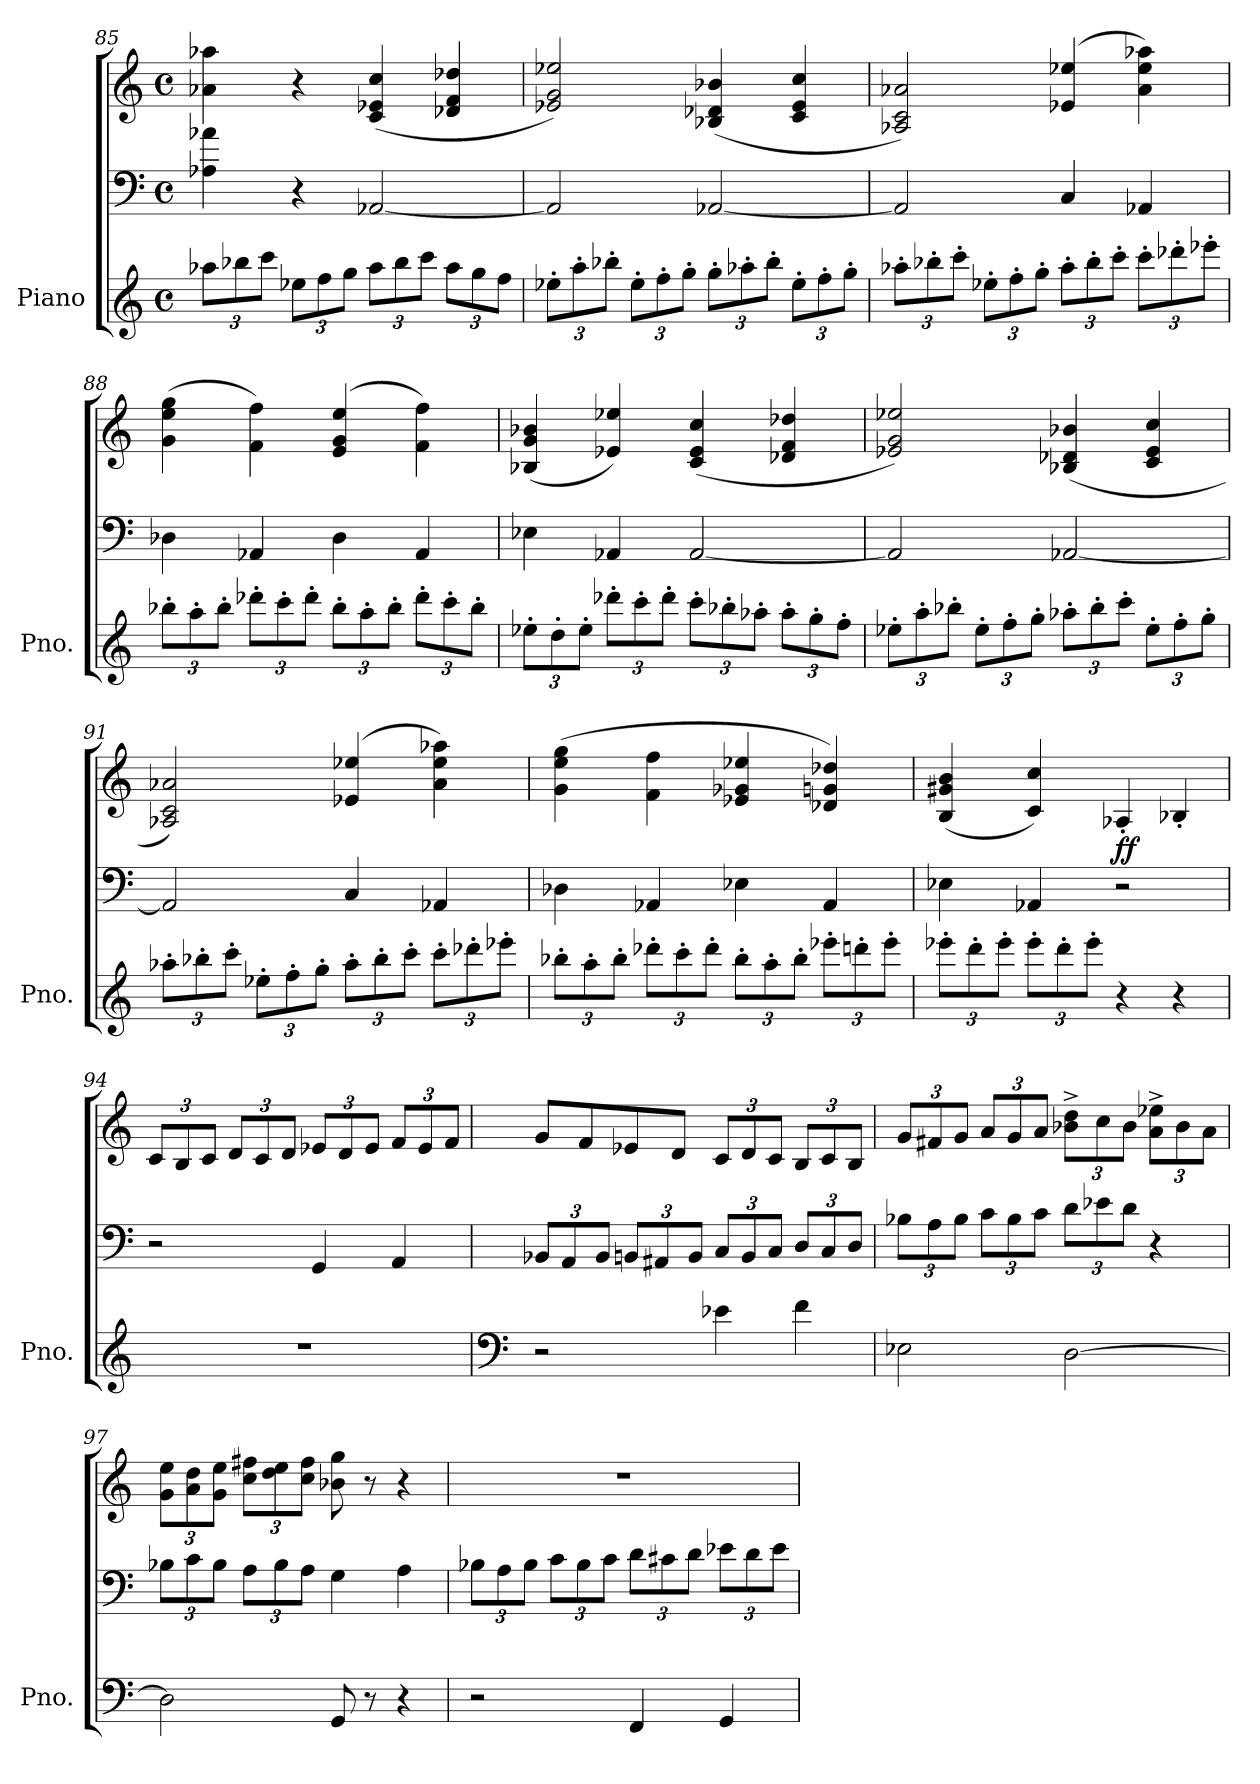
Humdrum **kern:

**kern	**kern	**kern	**dynam
*part1	*part1	*part1	*part1
*staff3	*staff2	*staff1	*staff1/2/3
*I"Piano	*	*	*
*I'Pno.	*	*	*
!!LO:LB:g=z
*clefG2	*clefF4	*clefG2	*
*k[]	*k[]	*k[]	*
*M4/4	*M4/4	*M4/4	*
*met(c)	*met(c)	*met(c)	*
*Xbrackettup	*	*	*
=85	=85	=85	=85
12aa-X\L	4A-X\ 4a-X\	4a-X\ 4aa-X\	.
12bb-X\	.	.	.
12ccc\J	.	.	.
12ee-X\L	4r	4r	.
12ff\	.	.	.
12gg\J	.	.	.
12aa-\L	[2AA-X/	(<4c/ 4e-X/ 4cc/	.
12bb-\	.	.	.
12ccc\J	.	.	.
12aa-\L	.	4d-X/ 4f/ 4dd-X/	.
12gg\	.	.	.
12ff\J	.	.	.
=86	=86	=86	=86
12ee-X'\L	2AA-/]	2e-X/ 2g/ 2ee-X/)	.
12aa'\	.	.	.
12bb-X'\J	.	.	.
12ee-'\L	.	.	.
12ff'\	.	.	.
12gg'\J	.	.	.
12gg'\L	[2AA-X/	(<4B-X/ 4d-X/ 4b-X/	.
12aa-X'\	.	.	.
12bb-'\J	.	.	.
12ee-'\L	.	4c/ 4e-/ 4cc/	.
12ff'\	.	.	.
12gg'\J	.	.	.
=87	=87	=87	=87
12aa-X'\L	2AA-/]	2A-X/ 2c/ 2a-X/)	.
12bb-X'\	.	.	.
12ccc'\J	.	.	.
12ee-X'\L	.	.	.
12ff'\	.	.	.
12gg'\J	.	.	.
12aa-'\L	4C/	(>4e-X/ 4ee-X/	.
12bb-'\	.	.	.
12ccc'\J	.	.	.
12ccc'\L	4AA-X/	4a-\ 4ee-\ 4aa-X\)	.
12ddd-X'\	.	.	.
12eee-X'\J	.	.	.
!!LO:LB:g=z
=88	=88	=88	=88
12bb-X'\L	4D-X\	(>4g\ 4ee\ 4gg\	.
12aa'\	.	.	.
12bb-'\J	.	.	.
12ddd-X'\L	4AA-X/	4f\ 4ff\)	.
12ccc'\	.	.	.
12ddd-'\J	.	.	.
12bb-'\L	4D-\	(>4e/ 4g/ 4ee/	.
12aa'\	.	.	.
12bb-'\J	.	.	.
12ddd-'\L	4AA-/	4f\ 4ff\)	.
12ccc'\	.	.	.
12bb-'\J	.	.	.
=89	=89	=89	=89
12ee-X'\L	4E-X\	(<4B-X/ 4g/ 4b-X/	.
12dd'\	.	.	.
12ee-'\J	.	.	.
12ddd-X'\L	4AA-X/	4e-X/ 4ee-X/)	.
12ccc'\	.	.	.
12ddd-'\J	.	.	.
12ccc'\L	[2AA-/	(<4c/ 4e-/ 4cc/	.
12bb-X'\	.	.	.
12aa-X'\J	.	.	.
12aa-'\L	.	4d-X/ 4f/ 4dd-X/	.
12gg'\	.	.	.
12ff'\J	.	.	.
=90	=90	=90	=90
12ee-X'\L	2AA-/]	2e-X/ 2g/ 2ee-X/)	.
12aa'\	.	.	.
12bb-X'\J	.	.	.
12ee-'\L	.	.	.
12ff'\	.	.	.
12gg'\J	.	.	.
12aa-X'\L	[2AA-X/	(<4B-X/ 4d-X/ 4b-X/	.
12bb-'\	.	.	.
12ccc'\J	.	.	.
12ee-'\L	.	4c/ 4e-/ 4cc/	.
12ff'\	.	.	.
12gg'\J	.	.	.
!!LO:PB:g=z
=91	=91	=91	=91
12aa-X'\L	2AA-/]	2A-X/ 2c/ 2a-X/)	.
12bb-X'\	.	.	.
12ccc'\J	.	.	.
12ee-X'\L	.	.	.
12ff'\	.	.	.
12gg'\J	.	.	.
12aa-'\L	4C/	(>4e-X/ 4ee-X/	.
12bb-'\	.	.	.
12ccc'\J	.	.	.
12ccc'\L	4AA-X/	4a-\ 4ee-\ 4aa-X\)	.
12ddd-X'\	.	.	.
12eee-X'\J	.	.	.
=92	=92	=92	=92
12bb-X'\L	4D-X\	(>4g\ 4ee\ 4gg\	.
12aa'\	.	.	.
12bb-'\J	.	.	.
12ddd-X'\L	4AA-X/	4f\ 4ff\	.
12ccc'\	.	.	.
12ddd-'\J	.	.	.
12bb-'\L	4E-X\	4e-X/ 4g-X/ 4ee-X/	.
12aa'\	.	.	.
12bb-'\J	.	.	.
12eee-X'\L	4AA-/	4d-X/ 4gn/ 4dd-X/)	.
12dddn'\	.	.	.
12eee-'\J	.	.	.
=93	=93	=93	=93
12eee-X'\L	4E-X\	(<4B/ 4g#X/ 4b/	.
12ddd'\	.	.	.
12eee-'\J	.	.	.
12eee-'\L	4AA-X/	4c/ 4cc/)	.
12ddd'\	.	.	.
12eee-'\J	.	.	.
!	!	!	!LO:DY:b
4r	2r	4A-X'/	ff
4r	.	4B-X'/	.
=94	=94	=94	=94
*	*	*Xbrackettup	*
1r	2r	12c/L	.
.	.	12B/	.
.	.	12c/J	.
.	.	12d/L	.
.	.	12c/	.
.	.	12d/J	.
.	4GG/	12e-X/L	.
.	.	12d/	.
.	.	12e-/J	.
.	4AA/	12f/L	.
.	.	12e-/	.
.	.	12f/J	.
!!LO:LB:g=z
=95	=95	=95	=95
*clefF4	*	*	*
*	*Xbrackettup	*	*
2r	12BB-X/L	8g/L	.
.	12AA/	.	.
.	.	8f/	.
.	12BB-/J	.	.
.	12BBn/L	8e-X/	.
.	12AA#X/	.	.
.	.	8d/J	.
.	12BB/J	.	.
4e-X\	12C/L	12c/L	.
.	12BB/	12d/	.
.	12C/J	12c/J	.
4f\	12D/L	12B/L	.
.	12C/	12c/	.
.	12D/J	12B/J	.
=96	=96	=96	=96
2E-X\	12B-X\L	12g/L	.
.	12A\	12f#X/	.
.	12B-\J	12g/J	.
.	12c\L	12a/L	.
.	12B-\	12g/	.
.	12c\J	12a/J	.
[2D\	12d\L	12b-X\^ 12dd\^L	.
.	12e-X\	12cc\	.
.	12d\J	12b-\J	.
.	4r	12a\^ 12ee-X\^L	.
.	.	12b-\	.
.	.	12a\J	.
=97	=97	=97	=97
2D\]	12B-X\L	12g\ 12ee\L	.
.	12c\	12a\ 12dd\	.
.	12B-\J	12g\ 12ee\J	.
.	12A\L	12cc\ 12ff#X\L	.
.	12B-\	12dd\ 12ee\	.
.	12A\J	12cc\ 12ff#\J	.
8GG/	4G\	8b-X\ 8gg\	.
8r	.	8r	.
4r	4A\	4r	.
=98	=98	=98	=98
2r	12B-X\L	1r	.
.	12A\	.	.
.	12B-\J	.	.
.	12c\L	.	.
.	12B-\	.	.
.	12c\J	.	.
4FF/	12d\L	.	.
.	12c#X\	.	.
.	12d\J	.	.
4GG/	12e-X\L	.	.
.	12d\	.	.
.	12e-\J	.	.
=	=	=	=
*-	*-	*-	*-
